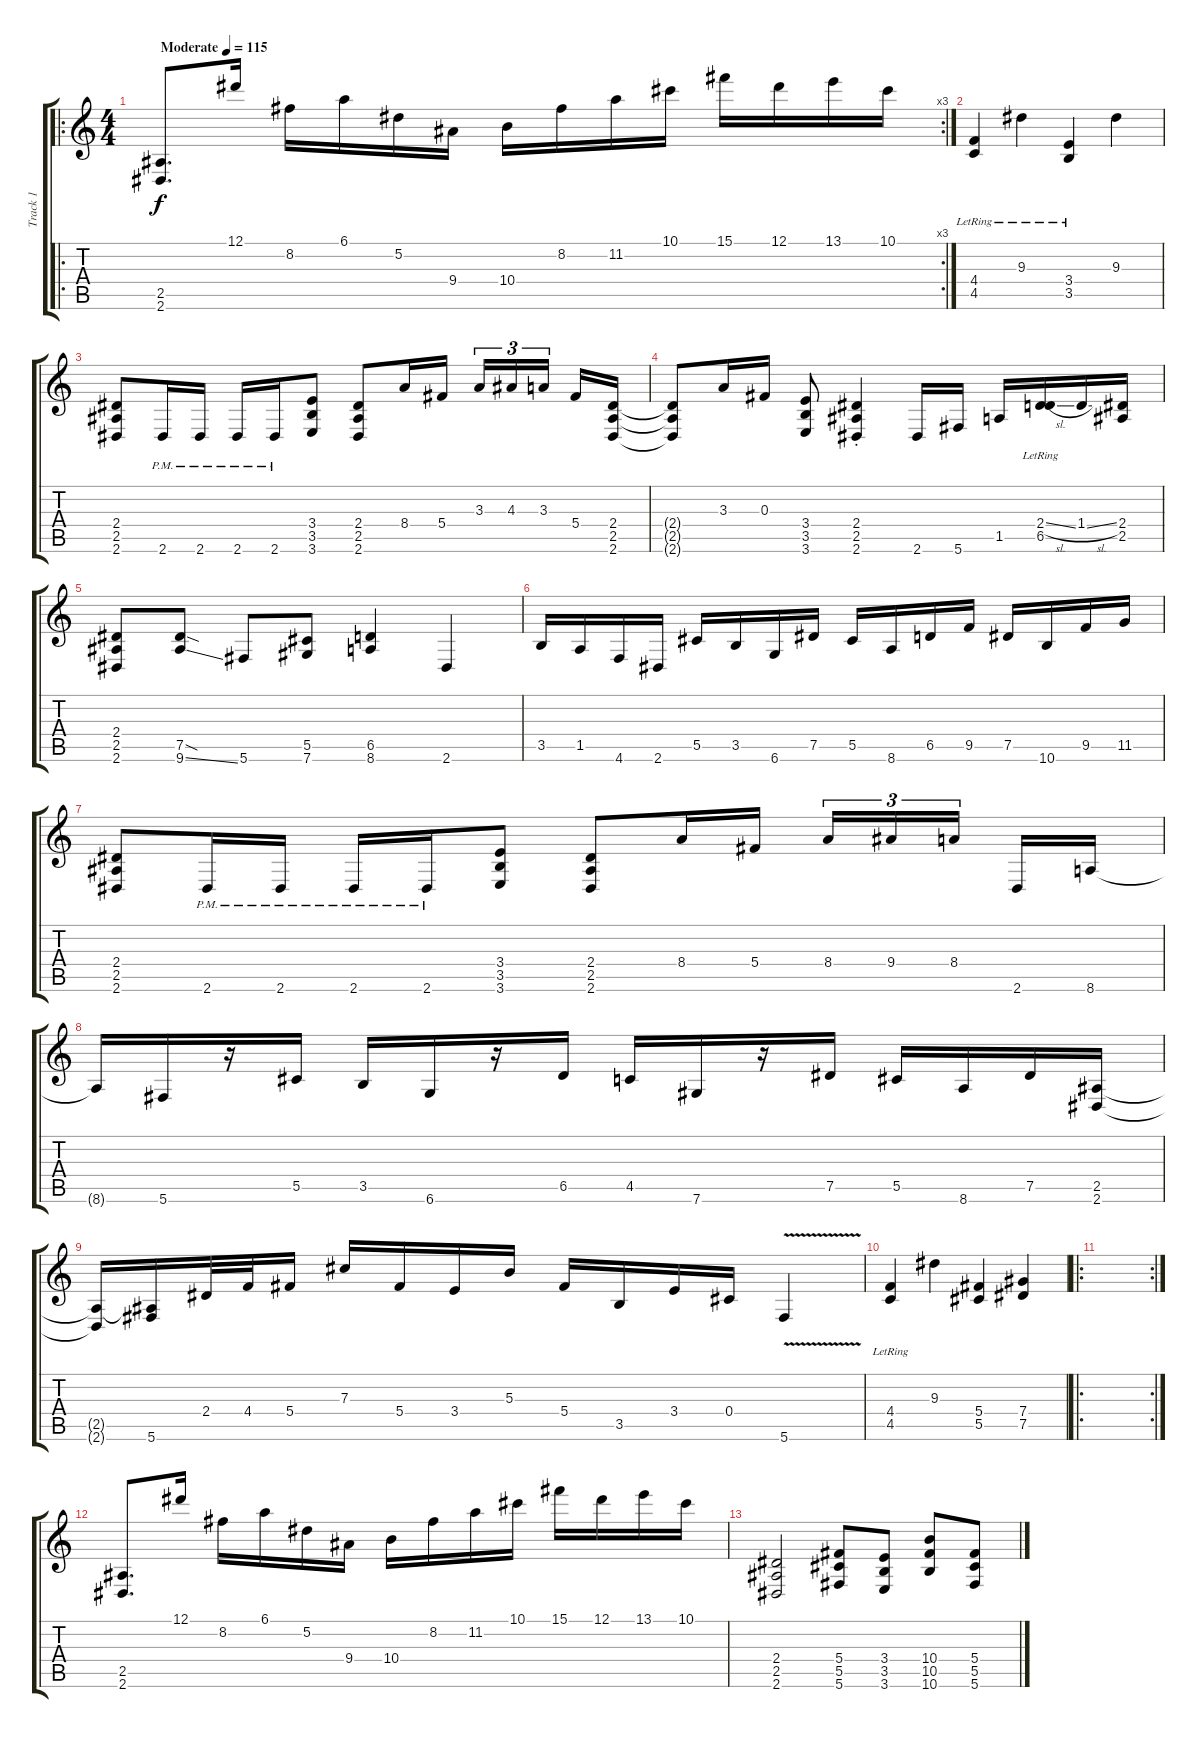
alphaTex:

\track ("Track 1" "Track 1") {instrument distortionguitar}
\staff {score tabs}
\tuning (Eb4 Bb3 Gb3 Db3 Ab2 Db2) {hide}
\ro
\rc 3
\ts (4 4)
\tempo (115 "Moderate")
\clef g2
\ks c
(2.5 2.6).8{d dy f instrument distortionguitar} 12.1.16 8.2.16 6.1.16 5.2.16 9.4.16 10.4.16 8.2.16 11.2.16 10.1.16 15.1.16 12.1.16 13.1.16 10.1.16 |
(4.4{lr} 4.5{lr}).4 9.3{lr}.4 (3.4{lr} 3.5{lr}).4 9.3.4 |
(2.4 2.5 2.6).8 2.6{pm}.16 2.6{pm}.16 2.6{pm}.16 2.6{pm}.16 (3.4 3.5 3.6).8 (2.4 2.5 2.6).8 8.4.16 5.4.16 3.3.16{tu (3 2)} 4.3.16{tu (3 2)} 3.3.16{tu (3 2) beam splitsecondary} 5.4.16 (2.4 2.5 2.6).16 |
(2.4{t} 2.5{t} 2.6{t}).8 3.3.16 0.3.16 (3.4 3.5 3.6).8 (2.4{st} 2.5{st} 2.6{st}).4 2.6.16 5.6.16 1.5.16 (2.4{sl} 6.5{lr}).16 1.4{sl}.16 (2.4 2.5).16 |
(2.4 2.5 2.6).8 (7.5{sod} 9.6{ss}).8 5.6.8 (5.5 7.6).8 (6.5 8.6).4 2.6.4 |
3.5.16 1.5.16 4.6.16 2.6.16 5.5.16 3.5.16 6.6.16 7.5.16 5.5.16 8.6.16 6.5.16 9.5.16 7.5.16 10.6.16 9.5.16 11.5.16 |
(2.4 2.5 2.6).8 2.6{pm}.16 2.6{pm}.16 2.6{pm}.16 2.6{pm}.16 (3.4 3.5 3.6).8 (2.4 2.5 2.6).8 8.4.16 5.4.16 8.4.16{tu (3 2)} 9.4.16{tu (3 2)} 8.4.16{tu (3 2) beam splitsecondary} 2.6.16 8.6.16 |
8.6{t}.16 5.6.16 r.16 5.5.16 3.5.16 6.6.16 r.16 6.5.16 4.5.16 7.6.16 r.16 7.5.16 5.5.16 8.6.16 7.5.16 (2.5 2.6).16 |
(2.5{t} 2.6{t}).16 (2.5{t} 5.6).16 2.4.32 4.4.32 5.4.16 7.3.16 5.4.16 3.4.16 5.3.16 5.4.16 3.5.16 3.4.16 0.4.16 5.6{v}.4 |
(4.4{lr} 4.5{lr}).4 9.3.4 (5.4 5.5).4 (7.4 7.5).4 |
\ro
\rc 2
|
(2.5 2.6).8{d} 12.1.16 8.2.16 6.1.16 5.2.16 9.4.16 10.4.16 8.2.16 11.2.16 10.1.16 15.1.16 12.1.16 13.1.16 10.1.16 |
(2.4 2.5 2.6).2 (5.4 5.5 5.6).8 (3.4 3.5 3.6).8 (10.4 10.5 10.6).8 (5.4 5.5 5.6).8
